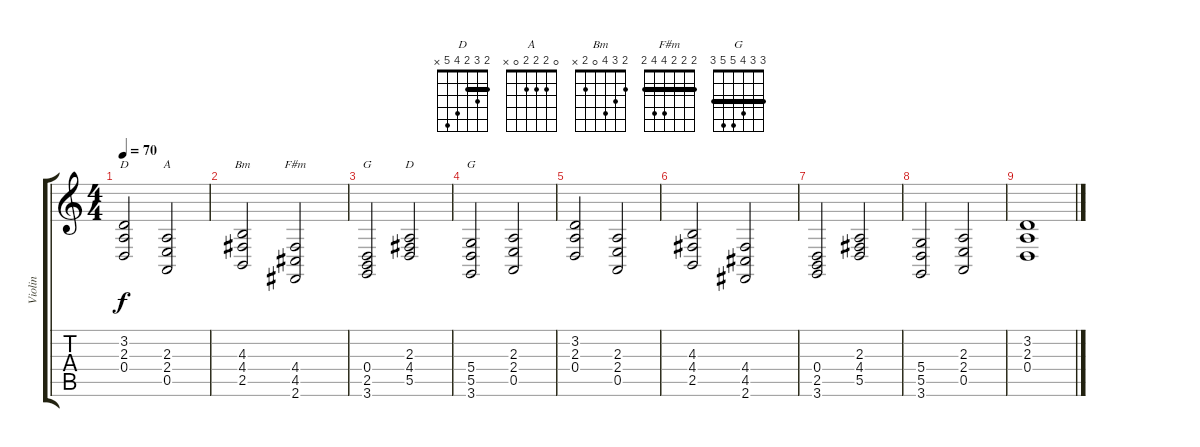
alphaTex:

\track ("Violin" "Violin") {instrument brightacousticpiano}
\staff {score tabs}
\tuning (E4 B3 G3 D3 A2 E2) {hide}
\chord ("D" 2 3 2 0 x x)
\chord ("A" 0 2 2 2 0 x)
\chord ("Bm" 2 3 4 0 2 x)
\chord ("F#m" 2 2 2 4 4 2) {barre 2}
\chord ("G" 3 0 0 0 2 3)
\chord ("D" 2 3 2 4 5 x) {barre 2}
\chord ("G" 3 3 4 5 5 3) {barre 3}
\ts (4 4)
\tempo 70
\clef g2
\ks c
(3.2 2.3 0.4).2{ch "D" dy f} (2.3 2.4 0.5).2{ch "A"} |
(4.3 4.4 2.5).2{ch "Bm"} (4.4 4.5 2.6).2{ch "F#m"} |
(0.4 2.5 3.6).2{ch "G"} (2.3 4.4 5.5).2{ch "D"} |
(5.4 5.5 3.6).2{ch "G"} (2.3 2.4 0.5).2 |
(3.2 2.3 0.4).2 (2.3 2.4 0.5).2 |
(4.3 4.4 2.5).2 (4.4 4.5 2.6).2 |
(0.4 2.5 3.6).2 (2.3 4.4 5.5).2 |
(5.4 5.5 3.6).2 (2.3 2.4 0.5).2 |
(3.2 2.3 0.4).1
